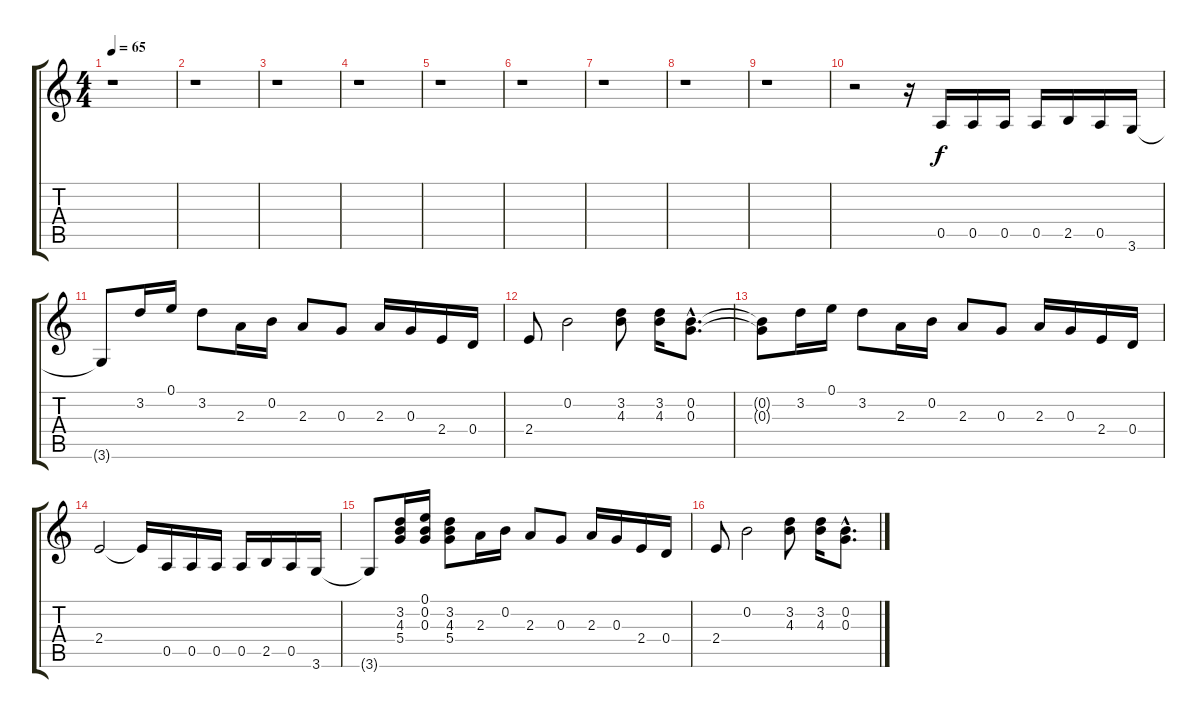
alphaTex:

\track "" {instrument overdrivenguitar}
\staff {score tabs}
\tuning (E4 B3 G3 D3 A2 E2) {hide}
\ts (4 4)
\tempo 65
\clef g2
\ks c
r.1{dy f} |
r.1 |
r.1 |
r.1 |
r.1 |
r.1 |
r.1 |
r.1 |
r.1 |
r.2 r.16 0.5.16 0.5.16 0.5.16 0.5.16 2.5.16 0.5.16 3.6.16 |
3.6{t}.8 3.2.16 0.1.16 3.2.8 2.3.16 0.2.16 2.3.8 0.3.8 2.3.16 0.3.16 2.4.16 0.4.16 |
2.4.8 0.2.2 (3.2 4.3).8 (3.2 4.3).16 (0.2{hac} 0.3{hac}).8{d} |
(0.2{t} 0.3{t}).8 3.2.16 0.1.16 3.2.8 2.3.16 0.2.16 2.3.8 0.3.8 2.3.16 0.3.16 2.4.16 0.4.16 |
2.4.2 2.4{t}.16 0.5.16 0.5.16 0.5.16 0.5.16 2.5.16 0.5.16 3.6.16 |
3.6{t}.8 (3.2 4.3 5.4).16 (0.1 0.2 0.3).16 (3.2 4.3 5.4).8 2.3.16 0.2.16 2.3.8 0.3.8 2.3.16 0.3.16 2.4.16 0.4.16 |
2.4.8 0.2.2 (3.2 4.3).8 (3.2 4.3).16 (0.2{hac} 0.3{hac}).8{d}
